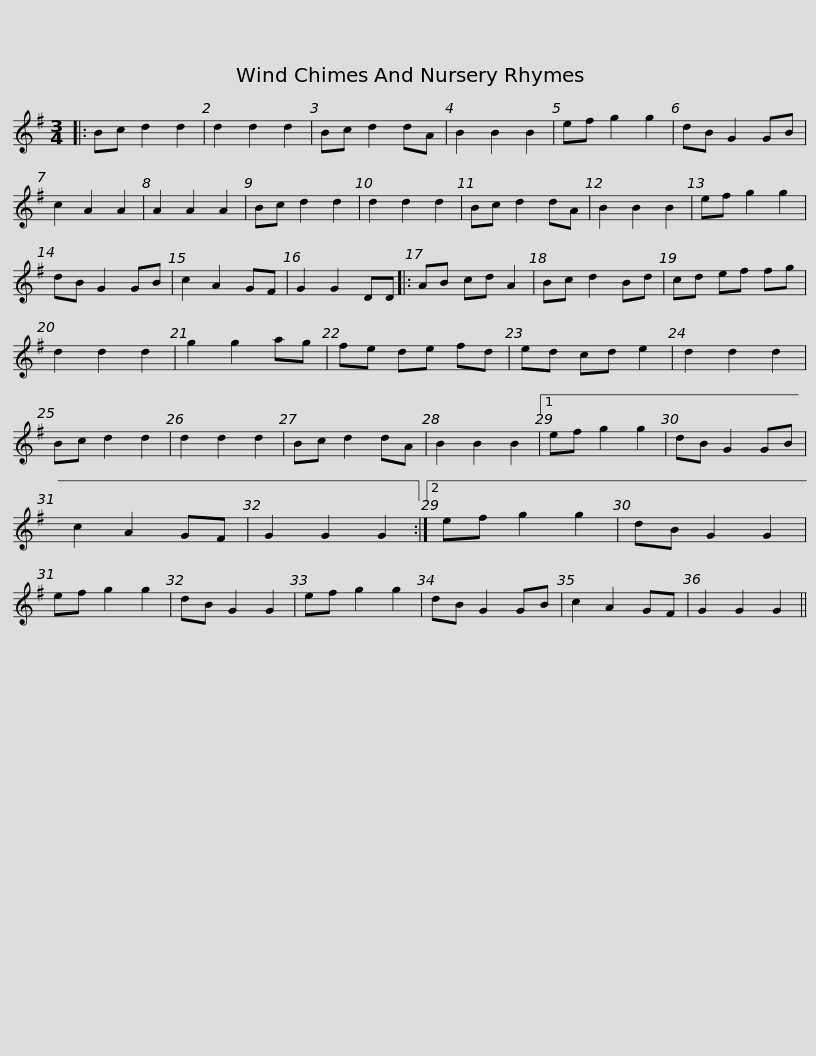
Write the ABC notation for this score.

X:1
L:1/8
M:3/4
I:linebreak $
K:G
V:1 treble
V:1
|: Bc d2 d2 | d2 d2 d2 | Bc d2 dA | B2 B2 B2 | ef g2 g2 | %5
 dB G2 GB | c2 A2 A2 | A2 A2 A2 | Bc d2 d2 | d2 d2 d2 |$ %10
 Bc d2 dA | B2 B2 B2 | ef g2 g2 | dB G2 GB | c2 A2 GF | %15
 G2 G2 DD |: AB cd A2 | Bc d2 Bd | cd ef fg |$ d2 d2 d2 | %20
 g2 g2 ag | fe de fd | ed cd e2 | d2 d2 d2 | Bc d2 d2 | %25
 d2 d2 d2 | Bc d2 dA | B2 B2 B2 |1 ef g2 g2 |$ dB G2 GB | %30
 c2 A2 GF | G2 G2 G2 :|2 ef g2 g2 | dB G2 G2 | ef g2 g2 | %35
 dB G2 G2 | ef g2 g2 | dB G2 GB | c2 A2 GF |$ G2 G2 G2 || %40
